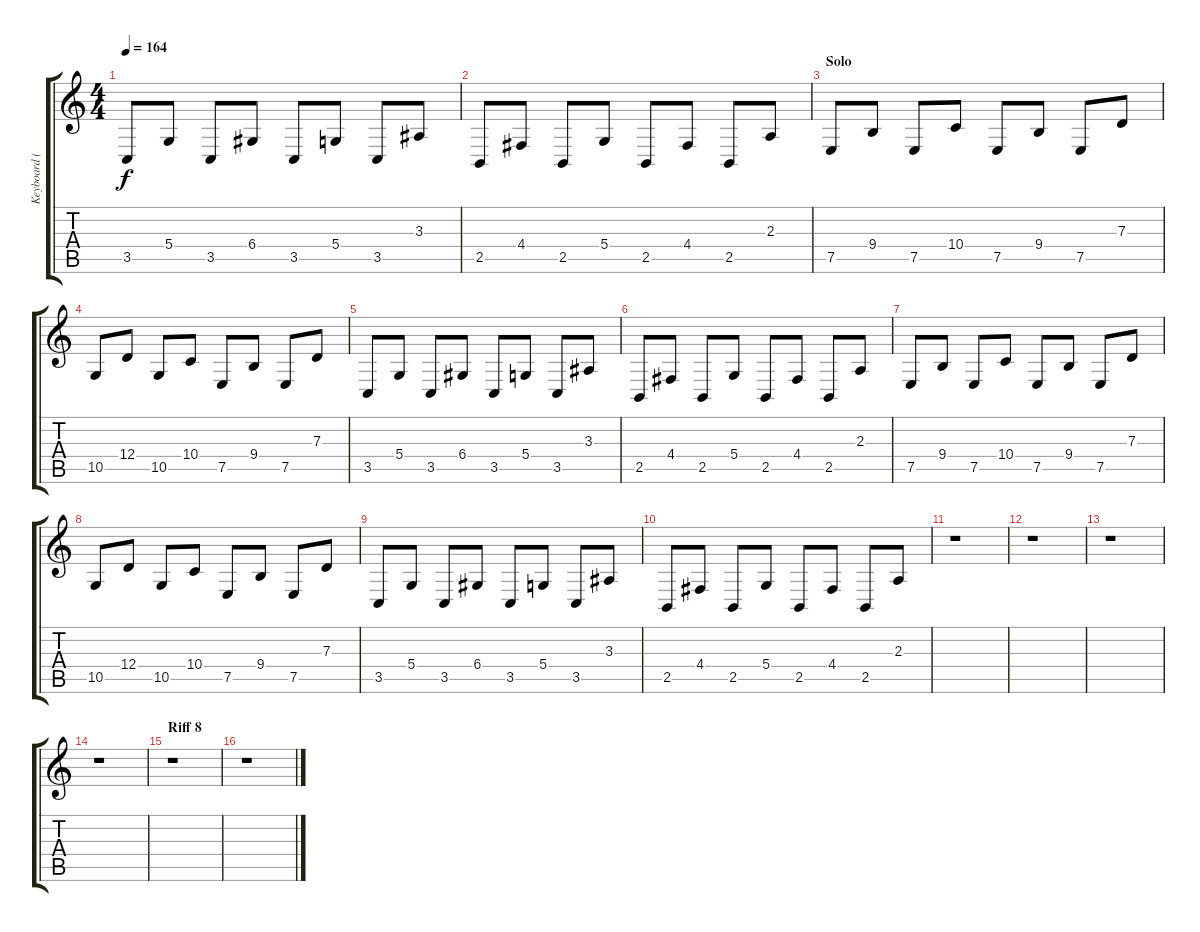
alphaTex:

\track ("Keyboard (Harpsichord)" "Keyboard (") {instrument harpsichord}
\staff {score tabs}
\tuning (E4 B3 G3 D3 A2 E2) {hide}
\ts (4 4)
\tempo 164
\clef g2
\ks c
3.5.8{dy f} 5.4.8 3.5.8 6.4.8 3.5.8 5.4.8 3.5.8 3.3.8 |
2.5.8 4.4.8 2.5.8 5.4.8 2.5.8 4.4.8 2.5.8 2.3.8 |
\section ("" "Solo")
7.5.8 9.4.8 7.5.8 10.4.8 7.5.8 9.4.8 7.5.8 7.3.8 |
10.5.8 12.4.8 10.5.8 10.4.8 7.5.8 9.4.8 7.5.8 7.3.8 |
3.5.8 5.4.8 3.5.8 6.4.8 3.5.8 5.4.8 3.5.8 3.3.8 |
2.5.8 4.4.8 2.5.8 5.4.8 2.5.8 4.4.8 2.5.8 2.3.8 |
7.5.8 9.4.8 7.5.8 10.4.8 7.5.8 9.4.8 7.5.8 7.3.8 |
10.5.8 12.4.8 10.5.8 10.4.8 7.5.8 9.4.8 7.5.8 7.3.8 |
3.5.8 5.4.8 3.5.8 6.4.8 3.5.8 5.4.8 3.5.8 3.3.8 |
2.5.8 4.4.8 2.5.8 5.4.8 2.5.8 4.4.8 2.5.8 2.3.8 |
r.1 |
r.1 |
r.1 |
r.1 |
\section ("" "Riff 8")
r.1 |
r.1
